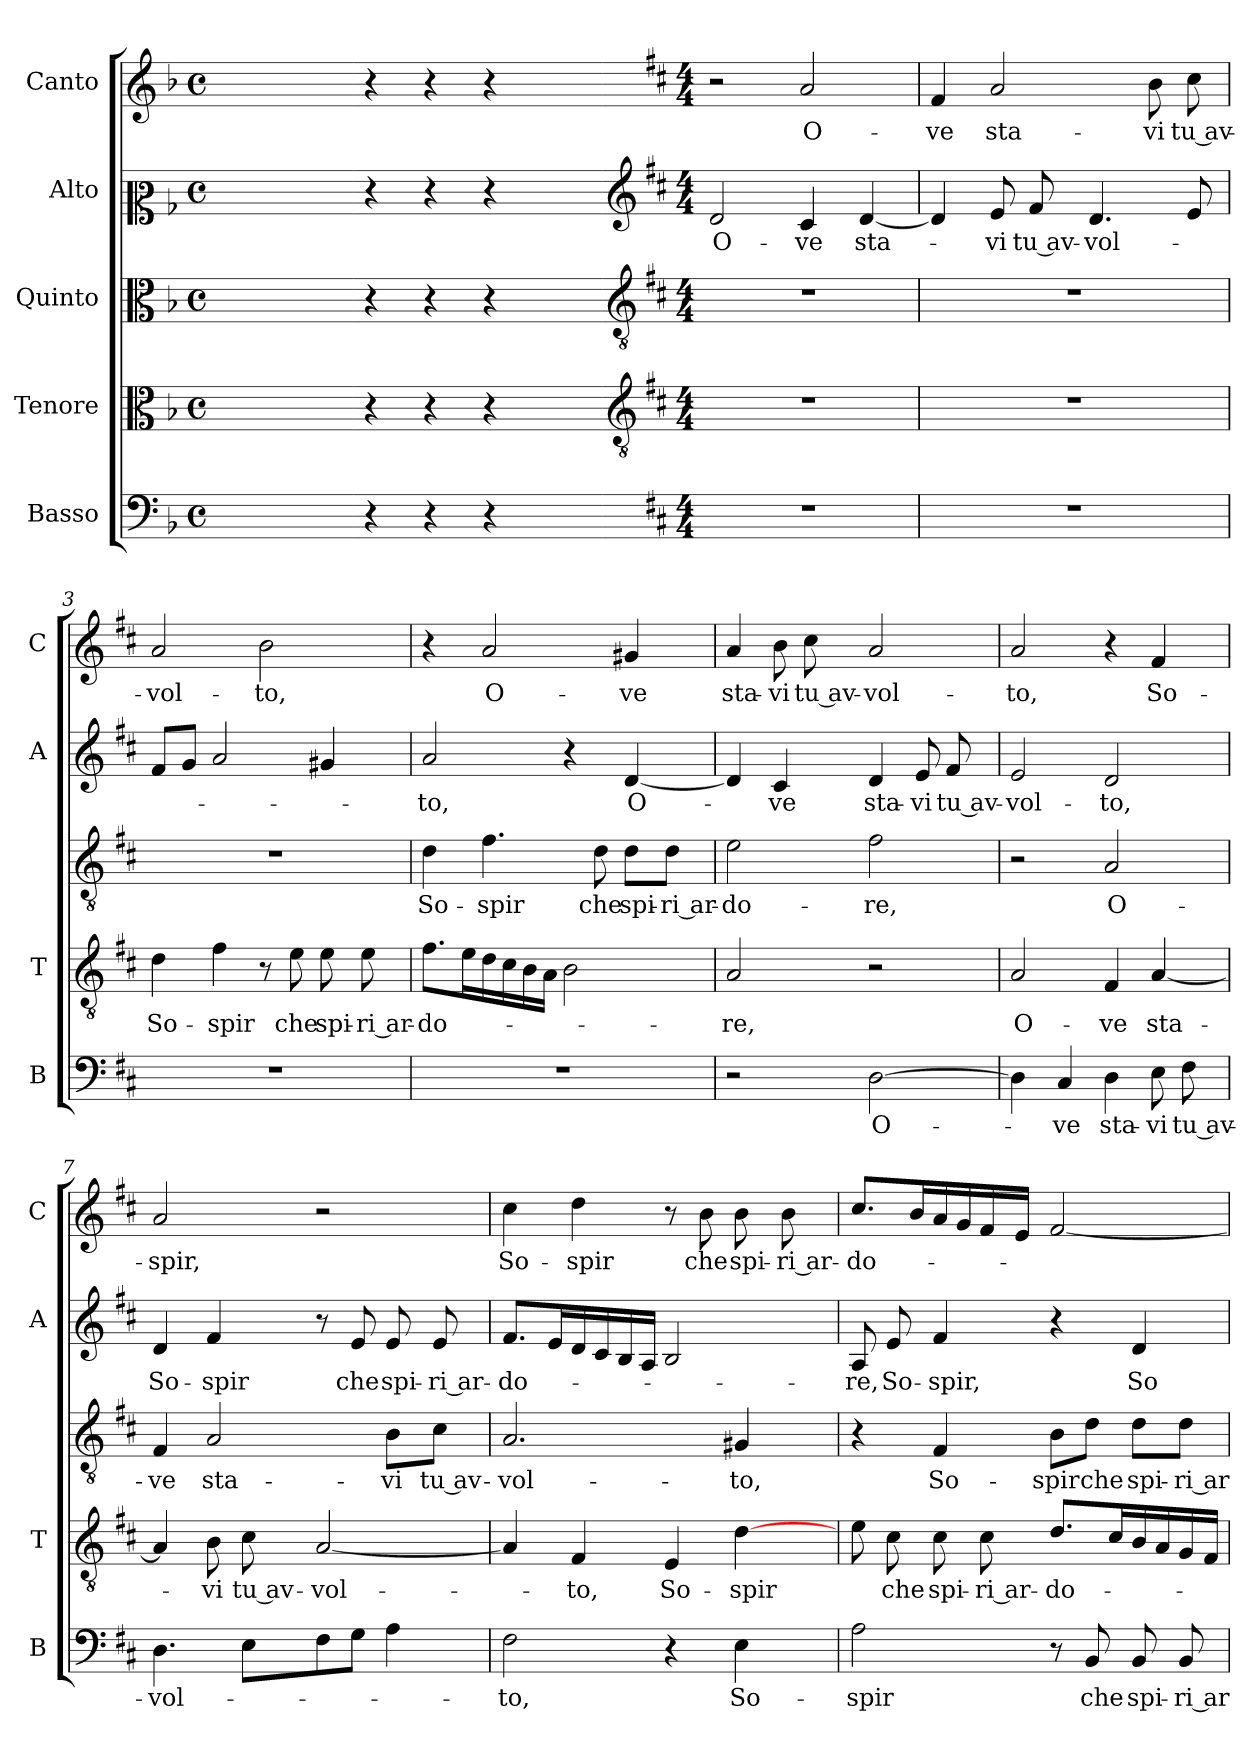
**kern	**text	**kern	**text	**kern	**text	**kern	**text	**kern	**text
*part5	*part5	*part4	*part4	*part3	*part3	*part2	*part2	*part1	*part1
*staff5	*staff5	*staff4	*staff4	*staff3	*staff3	*staff2	*staff2	*staff1	*staff1
*I"Basso	*	*I"Tenore	*	*I"Quinto	*	*I"Alto	*	*I"Canto	*
*I'B	*	*I'T	*	*	*	*I'A	*	*I'C	*
*clefF4	*	*clefC3	*	*clefC3	*	*clefC2	*	*clefG2	*
*k[b-]	*	*k[b-]	*	*k[b-]	*	*k[b-]	*	*k[b-]	*
*F:	*	*F:	*	*F:	*	*F:	*	*F:	*
*M4/4	*	*M4/4	*	*M4/4	*	*M4/4	*	*M4/4	*
*met(c)	*	*met(c)	*	*met(c)	*	*met(c)	*	*met(c)	*
=	=	=	=	=	=	=	=	=	=
1ryy	.	1ryy	.	1ryy	.	1ryy	.	1ryy	.
=1X-	=1X-	=1X-	=1X-	=1X-	=1X-	=1X-	=1X-	=1X-	=1X-
4r	.	4r	.	4r	.	4r	.	4r	.
4r	.	4r	.	4r	.	4r	.	4r	.
4r	.	4r	.	4r	.	4r	.	4r	.
4ryy	.	4ryy	.	4ryy	.	4ryy	.	4ryy	.
=1-	=1-	=1-	=1-	=1-	=1-	=1-	=1-	=1-	=1-
*	*	*clefGv2	*	*clefGv2	*	*clefG2	*	*	*
*k[f#c#]	*	*k[f#c#]	*	*k[f#c#]	*	*k[f#c#]	*	*k[f#c#]	*
*D:	*	*D:	*	*D:	*	*D:	*	*D:	*
*M4/4	*	*M4/4	*	*M4/4	*	*M4/4	*	*M4/4	*
!	!	!	!	!	!	!	!LO:LY:b	!	!
1r	.	1r	.	1r	.	2d/	O-	2r	.
!	!	!	!	!	!	!	!LO:LY:b	!	!LO:LY:b
.	.	.	.	.	.	4c#/	-ve	2a/	O-
!	!	!	!	!	!	!	!LO:LY:b	!	!
.	.	.	.	.	.	[4d/	sta-	.	.
=2	=2	=2	=2	=2	=2	=2	=2	=2	=2
!	!	!	!	!	!	!	!	!	!LO:LY:b
1r	.	1r	.	1r	.	4d/]	.	4f#/	-ve
!	!	!	!	!	!	!	!LO:LY:b	!	!LO:LY:b
.	.	.	.	.	.	8e/	-vi	2a/	sta-
!	!	!	!	!	!	!	!LO:LY:b	!	!
.	.	.	.	.	.	8f#/	tu av-	.	.
!	!	!	!	!	!	!	!LO:LY:b	!	!
.	.	.	.	.	.	4.d/	-vol-	.	.
!	!	!	!	!	!	!	!	!	!LO:LY:b
.	.	.	.	.	.	.	.	8b\	-vi
!	!	!	!	!	!	!	!	!	!LO:LY:b
.	.	.	.	.	.	8e/	.	8cc#\	tu av-
=3	=3	=3	=3	=3	=3	=3	=3	=3	=3
!	!	!	!LO:LY:b	!	!	!	!	!	!LO:LY:b
1r	.	4d\	So-	1r	.	8f#/L	.	2a/	-vol-
.	.	.	.	.	.	8g/J	.	.	.
!	!	!	!LO:LY:b	!	!	!	!	!	!
.	.	4f#\	-spir	.	.	2a/	.	.	.
!	!	!	!	!	!	!	!	!	!LO:LY:b
.	.	8r	.	.	.	.	.	2b\	-to,
!	!	!	!LO:LY:b	!	!	!	!	!	!
.	.	8e\	che	.	.	.	.	.	.
!	!	!	!LO:LY:b	!	!	!	!	!	!
.	.	8e\	spi-	.	.	4g#X/	.	.	.
!	!	!	!LO:LY:b	!	!	!	!	!	!
.	.	8e\	-ri ar-	.	.	.	.	.	.
=4	=4	=4	=4	=4	=4	=4	=4	=4	=4
!	!	!	!LO:LY:b	!	!LO:LY:b	!	!LO:LY:b	!	!
1r	.	8.f#\L	-do-	4d\	So-	2a/	-to,	4r	.
.	.	16e\L	.	.	.	.	.	.	.
!	!	!	!	!	!LO:LY:b	!	!	!	!LO:LY:b
.	.	16d\	.	4.f#\	-spir	.	.	2a/	O-
.	.	16c#\	.	.	.	.	.	.	.
.	.	16B\	.	.	.	.	.	.	.
.	.	16A\JJ	.	.	.	.	.	.	.
.	.	2B\	.	.	.	4r	.	.	.
!	!	!	!	!	!LO:LY:b	!	!	!	!
.	.	.	.	8d\	che	.	.	.	.
!	!	!	!	!	!LO:LY:b	!	!LO:LY:b	!	!LO:LY:b
.	.	.	.	8d\L	spi-	[4d/	O-	4g#X/	-ve
!	!	!	!	!	!LO:LY:b	!	!	!	!
.	.	.	.	8d\J	-ri ar-	.	.	.	.
!!LO:LB:g=z
=5	=5	=5	=5	=5	=5	=5	=5	=5	=5
!	!	!	!LO:LY:b	!	!LO:LY:b	!	!	!	!LO:LY:b
2r	.	2A/	-re,	2e\	-do-	4d/]	.	4a/	sta-
!	!	!	!	!	!	!	!LO:LY:b	!	!LO:LY:b
.	.	.	.	.	.	4c#/	-ve	8b\	-vi
!	!	!	!	!	!	!	!	!	!LO:LY:b
.	.	.	.	.	.	.	.	8cc#\	tu av-
!	!LO:LY:b	!	!	!	!LO:LY:b	!	!LO:LY:b	!	!LO:LY:b
[2D\	O-	2r	.	2f#\	-re,	4d/	sta-	2a/	-vol-
!	!	!	!	!	!	!	!LO:LY:b	!	!
.	.	.	.	.	.	8e/	-vi	.	.
!	!	!	!	!	!	!	!LO:LY:b	!	!
.	.	.	.	.	.	8f#/	tu av-	.	.
=6	=6	=6	=6	=6	=6	=6	=6	=6	=6
!	!	!	!LO:LY:b	!	!	!	!LO:LY:b	!	!LO:LY:b
4D\]	.	2A/	O-	2r	.	2e/	-vol-	2a/	-to,
!	!LO:LY:b	!	!	!	!	!	!	!	!
4C#/	-ve	.	.	.	.	.	.	.	.
!	!LO:LY:b	!	!LO:LY:b	!	!LO:LY:b	!	!LO:LY:b	!	!
4D\	sta-	4F#/	-ve	2A/	O-	2d/	-to,	4r	.
!	!LO:LY:b	!	!LO:LY:b	!	!	!	!	!	!LO:LY:b
8E\	-vi	[4A/	sta-	.	.	.	.	4f#/	So-
!	!LO:LY:b	!	!	!	!	!	!	!	!
8F#\	tu av-	.	.	.	.	.	.	.	.
=7	=7	=7	=7	=7	=7	=7	=7	=7	=7
!	!LO:LY:b	!	!	!	!LO:LY:b	!	!LO:LY:b	!	!LO:LY:b
4.D\	-vol-	4A/]	.	4F#/	-ve	4d/	So-	2a/	-spir,
!	!	!	!LO:LY:b	!	!LO:LY:b	!	!LO:LY:b	!	!
.	.	8B\	-vi	2A/	sta-	4f#/	-spir	.	.
!	!	!	!LO:LY:b	!	!	!	!	!	!
8E\L	.	8c#\	tu av-	.	.	.	.	.	.
!	!	!	!LO:LY:b	!	!	!	!	!	!
8F#\	.	[2A/	-vol-	.	.	8r	.	2r	.
!	!	!	!	!	!	!	!LO:LY:b	!	!
8G\J	.	.	.	.	.	8e/	che	.	.
!	!	!	!	!	!LO:LY:b	!	!LO:LY:b	!	!
4A\	.	.	.	8B\L	-vi	8e/	spi-	.	.
!	!	!	!	!	!LO:LY:b	!	!LO:LY:b	!	!
.	.	.	.	8c#\J	tu av-	8e/	-ri ar-	.	.
=8	=8	=8	=8	=8	=8	=8	=8	=8	=8
!	!LO:LY:b	!	!	!	!LO:LY:b	!	!LO:LY:b	!	!LO:LY:b
2F#\	-to,	4A/]	.	2.A/	-vol-	8.f#/L	-do-	4cc#\	So-
.	.	.	.	.	.	16e/L	.	.	.
!	!	!	!LO:LY:b	!	!	!	!	!	!LO:LY:b
.	.	4F#/	-to,	.	.	16d/	.	4dd\	-spir
.	.	.	.	.	.	16c#/	.	.	.
.	.	.	.	.	.	16B/	.	.	.
.	.	.	.	.	.	16A/JJ	.	.	.
!	!	!	!LO:LY:b	!	!	!	!	!	!
4r	.	4E/	So-	.	.	2B/	.	8r	.
!	!	!	!	!	!	!	!	!	!LO:LY:b
.	.	.	.	.	.	.	.	8b\	che
!	!LO:LY:b	!	!LO:LY:b	!	!LO:LY:b	!	!	!	!LO:LY:b
4E\	So-	[4d\	-spir	4G#X/	-to,	.	.	8b\	spi-
!	!	!	!	!	!	!	!	!	!LO:LY:b
.	.	.	.	.	.	.	.	8b\	-ri ar-
!!LO:LB:g=z
=9	=9	=9	=9	=9	=9	=9	=9	=9	=9
!	!LO:LY:b	!	!	!	!	!	!LO:LY:b	!	!LO:LY:b
2A\	-spir	8e\	.	4r	.	8A/	-re,	8.cc#/L	-do-
!	!	!	!LO:LY:b	!	!	!	!LO:LY:b	!	!
.	.	8c#\	che	.	.	8e/	So-	.	.
.	.	.	.	.	.	.	.	16b/L	.
!	!	!	!LO:LY:b	!	!LO:LY:b	!	!LO:LY:b	!	!
.	.	8c#\	spi-	4F#/	So-	4f#/	-spir,	16a/	.
.	.	.	.	.	.	.	.	16g/	.
!	!	!	!LO:LY:b	!	!	!	!	!	!
.	.	8c#\	-ri ar-	.	.	.	.	16f#/	.
.	.	.	.	.	.	.	.	16e/JJ	.
!	!	!	!LO:LY:b	!	!LO:LY:b	!	!	!	!
8r	.	8.d/L	-do-	8B\L	-spir	4r	.	[2f#/	.
!	!LO:LY:b	!	!	!	!LO:LY:b	!	!	!	!
8BB/	che	.	.	8d\J	che	.	.	.	.
.	.	16c#/L	.	.	.	.	.	.	.
!	!LO:LY:b	!	!	!	!LO:LY:b	!	!LO:LY:b	!	!
8BB/	spi-	16B/	.	8d\L	spi-	4d/	So-	.	.
.	.	16A/	.	.	.	.	.	.	.
!	!LO:LY:b	!	!	!	!LO:LY:b	!	!	!	!
8BB/	-ri ar-	16G/	.	8d\J	-ri ar-	.	.	.	.
.	.	16F#/JJ	.	.	.	.	.	.	.
=	=	=	=	=	=	=	=	=	=
*-	*-	*-	*-	*-	*-	*-	*-	*-	*-
